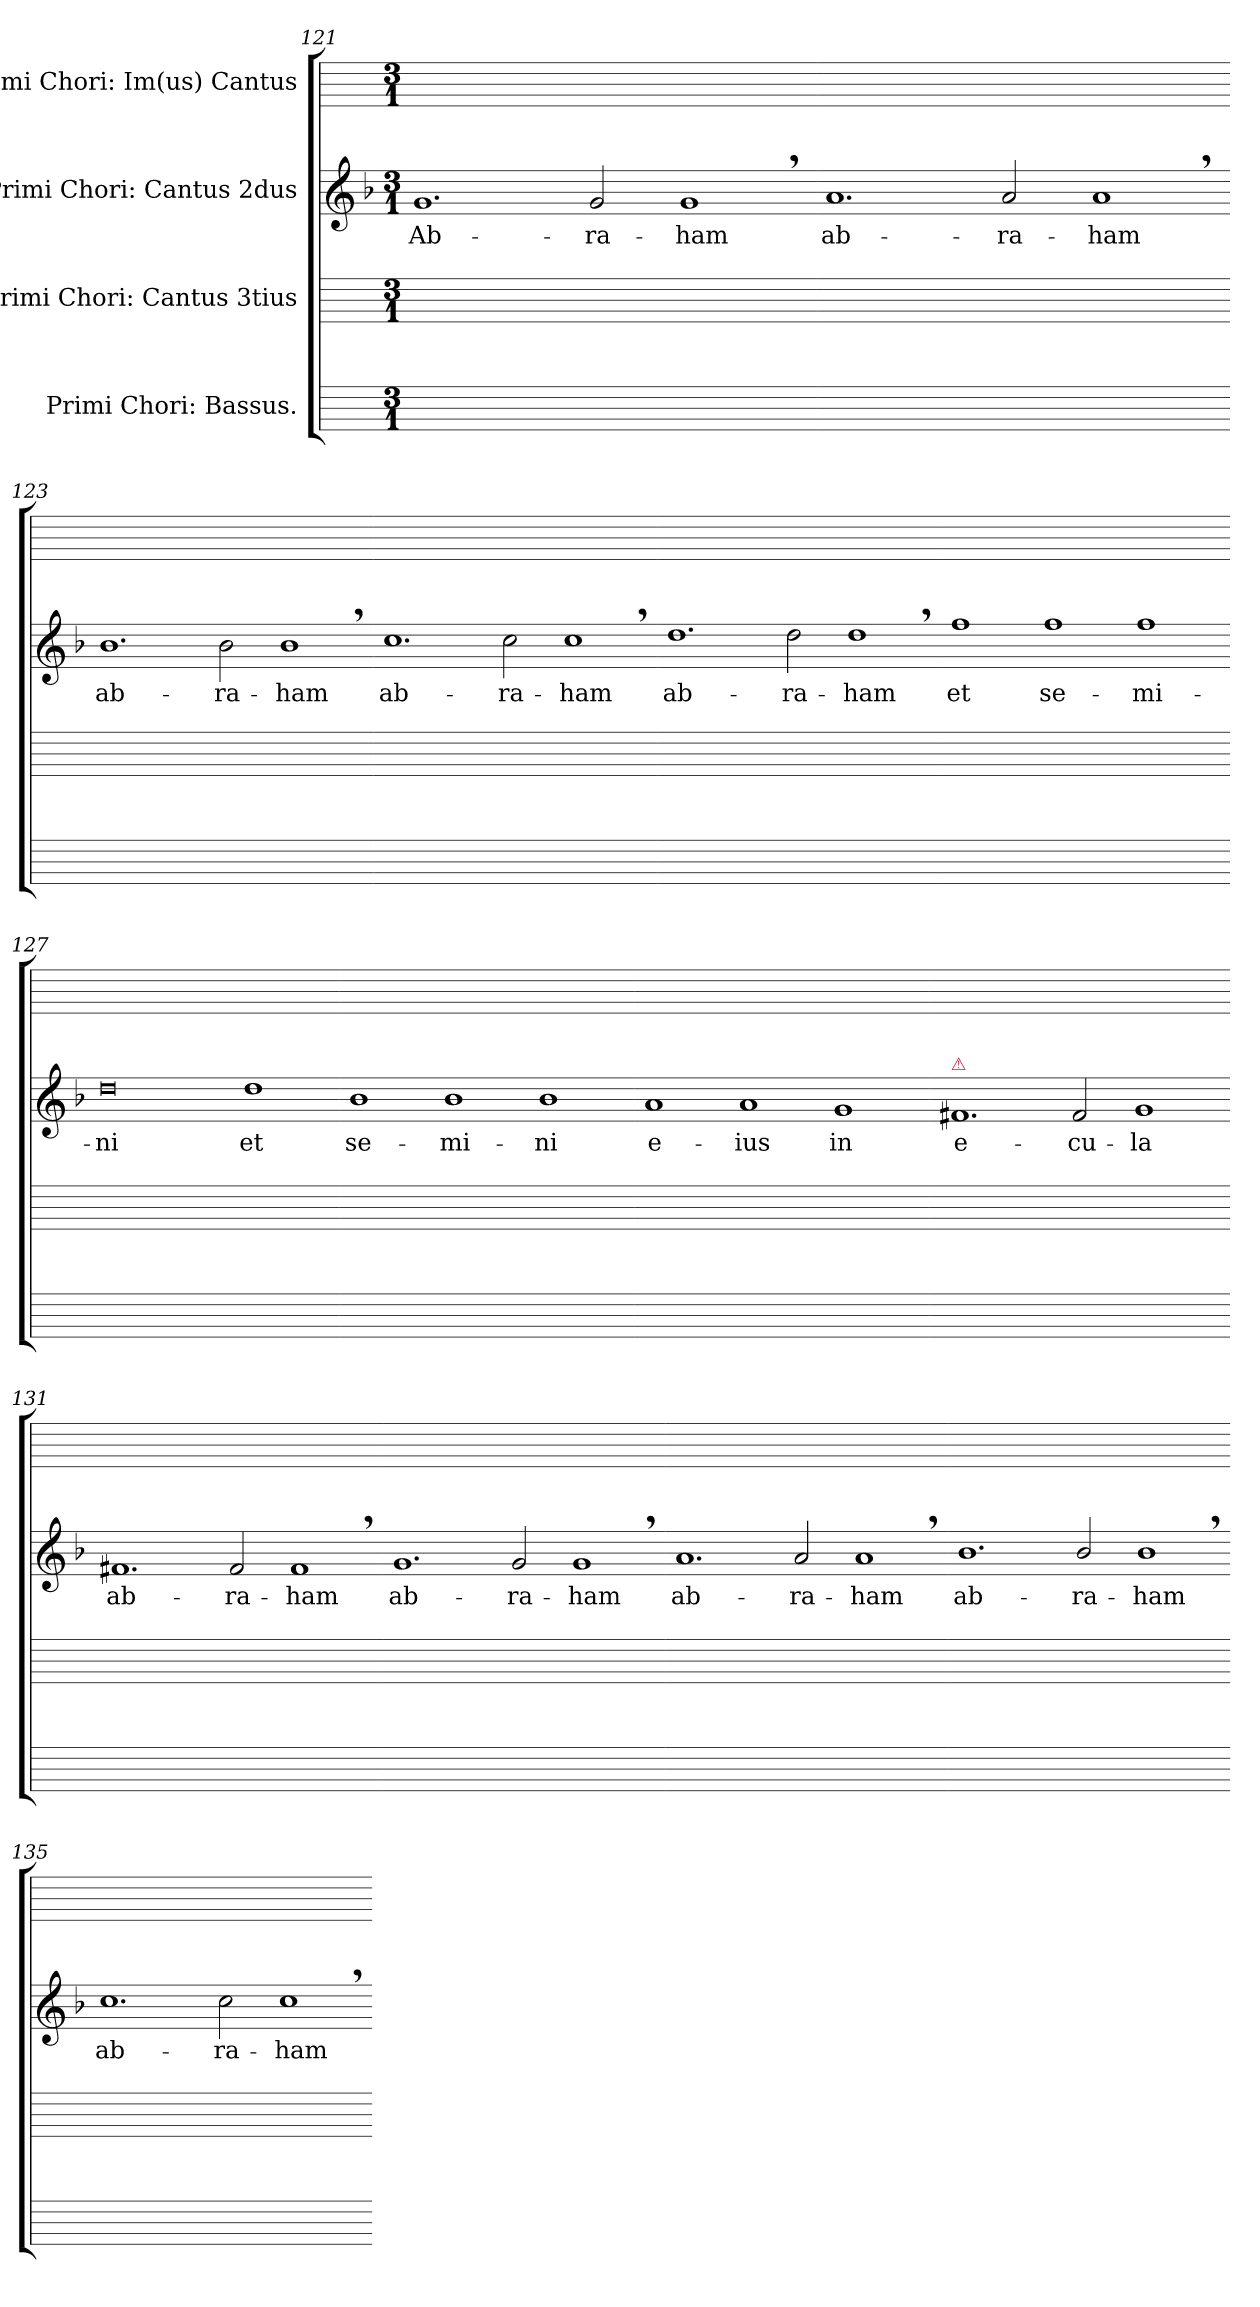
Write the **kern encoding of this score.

**kern	**kern	**kern	**text	**kern
*part4	*part3	*part2	*part2	*part1
*staff4	*staff3	*staff2	*staff2	*staff1
*I"Primi Chori: Bassus.	*I"Primi Chori: Cantus 3tius	*I"Primi Chori: Cantus 2dus	*	*I"Primi Chori: Im(us) Cantus
*	*	*clefG2	*	*
*	*	*k[b-]	*	*
*M3/1	*M3/1	*M3/1	*	*M3/1
=121	=121	=121	=121	=121
!	!	!	!LO:LY:i	!
0.ryy	0.ryy	1.g	Ab-	0.ryy
!	!	!	!LO:LY:i	!
.	.	2g/	-ra-	.
!	!	!	!LO:LY:i	!
.	.	1g,	-ham	.
=122-	=122-	=122-	=122-	=122-
0.ryy	0.ryy	1.a	ab-	0.ryy
.	.	2a/	-ra-	.
.	.	1a,	-ham	.
=123-	=123-	=123-	=123-	=123-
!	!	!	!LO:LY:i	!
0.ryy	0.ryy	1.b-	ab-	0.ryy
!	!	!	!LO:LY:i	!
.	.	2b-\	-ra-	.
!	!	!	!LO:LY:i	!
.	.	1b-,	-ham	.
=124-	=124-	=124-	=124-	=124-
0.ryy	0.ryy	1.cc	ab-	0.ryy
.	.	2cc\	-ra-	.
.	.	1cc,	-ham	.
=125-	=125-	=125-	=125-	=125-
!	!	!	!LO:LY:i	!
0.ryy	0.ryy	1.dd	ab-	0.ryy
!	!	!	!LO:LY:i	!
.	.	2dd\	-ra-	.
!	!	!	!LO:LY:i	!
.	.	1dd,	-ham	.
=126-	=126-	=126-	=126-	=126-
0.ryy	0.ryy	1ff	et	0.ryy
.	.	1ff	se-	.
.	.	1ff	-mi-	.
=127-	=127-	=127-	=127-	=127-
0.ryy	0.ryy	0dd	-ni	0.ryy
.	.	1dd	et	.
=128-	=128-	=128-	=128-	=128-
0.ryy	0.ryy	1b-	se-	0.ryy
.	.	1b-	-mi-	.
.	.	1b-	-ni	.
=129-	=129-	=129-	=129-	=129-
0.ryy	0.ryy	1a	e-	0.ryy
.	.	1a	-ius	.
.	.	1g	in	.
=130-	=130-	=130-	=130-	=130-
!	!	!LO:TX:a:color=crimson:t=⚠	!	!
0.ryy	0.ryy	1.f#X	e-	0.ryy
.	.	2f#/	-cu-	.
.	.	1g	-la	.
=131-	=131-	=131-	=131-	=131-
0.ryy	0.ryy	1.f#X	ab-	0.ryy
.	.	2f#/	-ra-	.
.	.	1f#,	-ham	.
=132-	=132-	=132-	=132-	=132-
!	!	!	!LO:LY:i	!
0.ryy	0.ryy	1.g	ab-	0.ryy
!	!	!	!LO:LY:i	!
.	.	2g/	-ra-	.
!	!	!	!LO:LY:i	!
.	.	1g,	-ham	.
=133-	=133-	=133-	=133-	=133-
0.ryy	0.ryy	1.a	ab-	0.ryy
.	.	2a/	-ra-	.
.	.	1a,	-ham	.
=134-	=134-	=134-	=134-	=134-
!	!	!	!LO:LY:i	!
0.ryy	0.ryy	1.b-	ab-	0.ryy
!	!	!	!LO:LY:i	!
.	.	2b-/	-ra-	.
!	!	!	!LO:LY:i	!
.	.	1b-,	-ham	.
=135-	=135-	=135-	=135-	=135-
0.ryy	0.ryy	1.cc	ab-	0.ryy
.	.	2cc\	-ra-	.
.	.	1cc,	-ham	.
=-	=-	=-	=-	=-
*-	*-	*-	*-	*-
